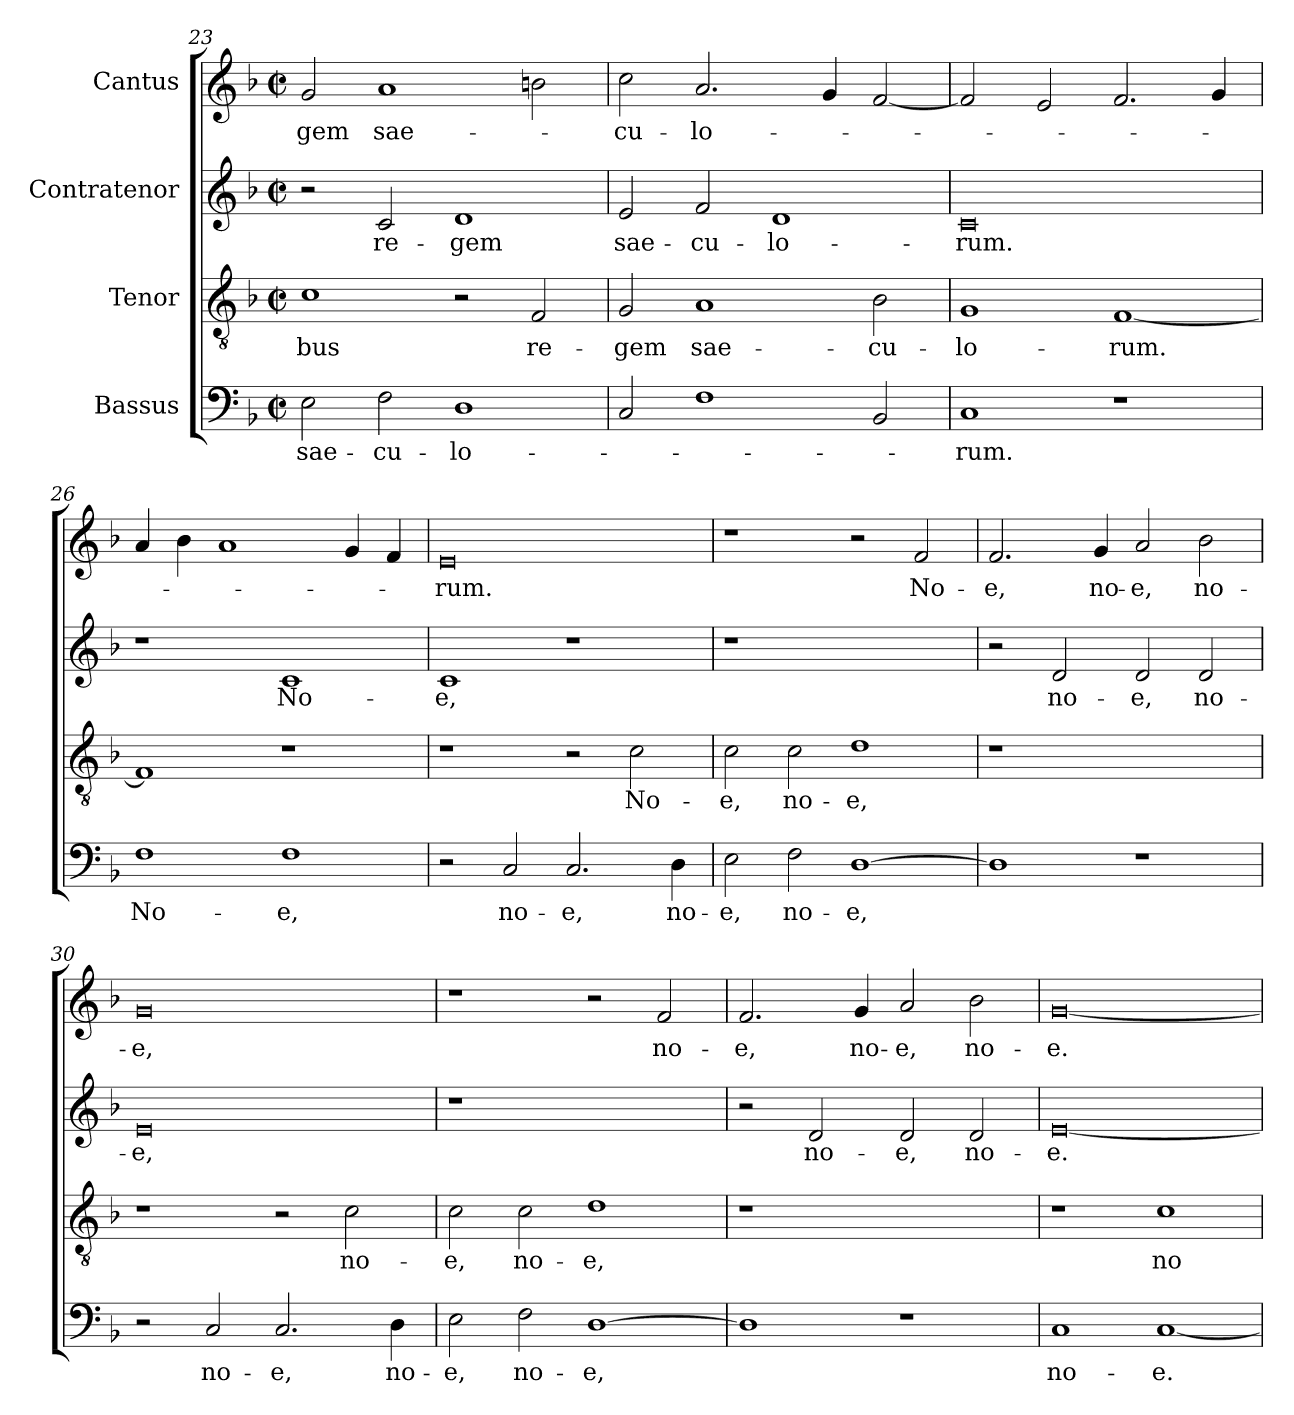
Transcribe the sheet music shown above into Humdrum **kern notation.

**kern	**text	**kern	**text	**kern	**text	**kern	**text
*part4	*part4	*part3	*part3	*part2	*part2	*part1	*part1
*staff4	*staff4	*staff3	*staff3	*staff2	*staff2	*staff1	*staff1
*I"Bassus	*	*I"Tenor	*	*I"Contratenor	*	*I"Cantus	*
*clefF4	*	*clefGv2	*	*clefG2	*	*clefG2	*
*k[b-]	*	*k[b-]	*	*k[b-]	*	*k[b-]	*
*F:	*	*F:	*	*F:	*	*F:	*
*M2/2	*	*M2/2	*	*M2/2	*	*M2/2	*
*met(c|)	*	*met(c|)	*	*met(c|)	*	*met(c|)	*
=23	=23	=23	=23	=23	=23	=23	=23
2E\	sae-	1c	-bus	2r	.	2g/	-gem
2F\	-cu-	.	.	2c/	re-	1a	sae-
1D	-lo-	2r	.	1d	-gem	.	.
.	.	2F/	re-	.	.	2bn\	.
=24	=24	=24	=24	=24	=24	=24	=24
2C/	.	2G/	-gem	2e/	sae-	2cc\	-cu-
1F	.	1A	sae-	2f/	-cu-	2.a/	-lo-
.	.	.	.	1d	-lo-	.	.
.	.	.	.	.	.	4g/	.
2BB-/	.	2B-\	-cu-	.	.	[2f/	.
!!LO:LB:g=z
=25	=25	=25	=25	=25	=25	=25	=25
1C	-rum.	1G	-lo-	0c	-rum.	2f/]	.
.	.	.	.	.	.	2e/	.
1r	.	[1F	-rum.	.	.	2.f/	.
.	.	.	.	.	.	4g/	.
=26	=26	=26	=26	=26	=26	=26	=26
1F	No-	1F]	.	1r	.	4a/	.
.	.	.	.	.	.	4b-\	.
.	.	.	.	.	.	1a	.
1F	-e,	1r	.	1c	No-	.	.
.	.	.	.	.	.	4g/	.
.	.	.	.	.	.	4f/	.
=27	=27	=27	=27	=27	=27	=27	=27
2r	.	1r	.	1c	-e,	0e	-rum.
2C/	no-	.	.	.	.	.	.
2.C/	-e,	2r	.	1r	.	.	.
.	.	2c\	No-	.	.	.	.
4D\	no-	.	.	.	.	.	.
=28	=28	=28	=28	=28	=28	=28	=28
2E\	-e,	2c\	-e,	1r	.	1r	.
2F\	no-	2c\	no-	.	.	.	.
[1D	-e,	1d	-e,	1ryy	.	2r	.
.	.	.	.	.	.	2f/	No-
=29	=29	=29	=29	=29	=29	=29	=29
1D]	.	1r	.	2r	.	2.f/	-e,
.	.	.	.	2d/	no-	.	.
.	.	.	.	.	.	4g/	no-
1r	.	1ryy	.	2d/	-e,	2a/	-e,
.	.	.	.	2d/	no-	2b-\	no-
=30	=30	=30	=30	=30	=30	=30	=30
2r	.	1r	.	0e	-e,	0g	-e,
2C/	no-	.	.	.	.	.	.
2.C/	-e,	2r	.	.	.	.	.
.	.	2c\	no-	.	.	.	.
4D\	no-	.	.	.	.	.	.
=31	=31	=31	=31	=31	=31	=31	=31
2E\	-e,	2c\	-e,	1r	.	1r	.
2F\	no-	2c\	no-	.	.	.	.
[1D	-e,	1d	-e,	1ryy	.	2r	.
.	.	.	.	.	.	2f/	no-
=32	=32	=32	=32	=32	=32	=32	=32
1D]	.	1r	.	2r	.	2.f/	-e,
.	.	.	.	2d/	no-	.	.
.	.	.	.	.	.	4g/	no-
1r	.	1ryy	.	2d/	-e,	2a/	-e,
.	.	.	.	2d/	no-	2b-\	no-
!!LO:LB:g=z
=33	=33	=33	=33	=33	=33	=33	=33
1C	no-	1r	.	[0e	-e.	[0g	-e.
[1C	-e.	1c	no-	.	.	.	.
=	=	=	=	=	=	=	=
*-	*-	*-	*-	*-	*-	*-	*-
